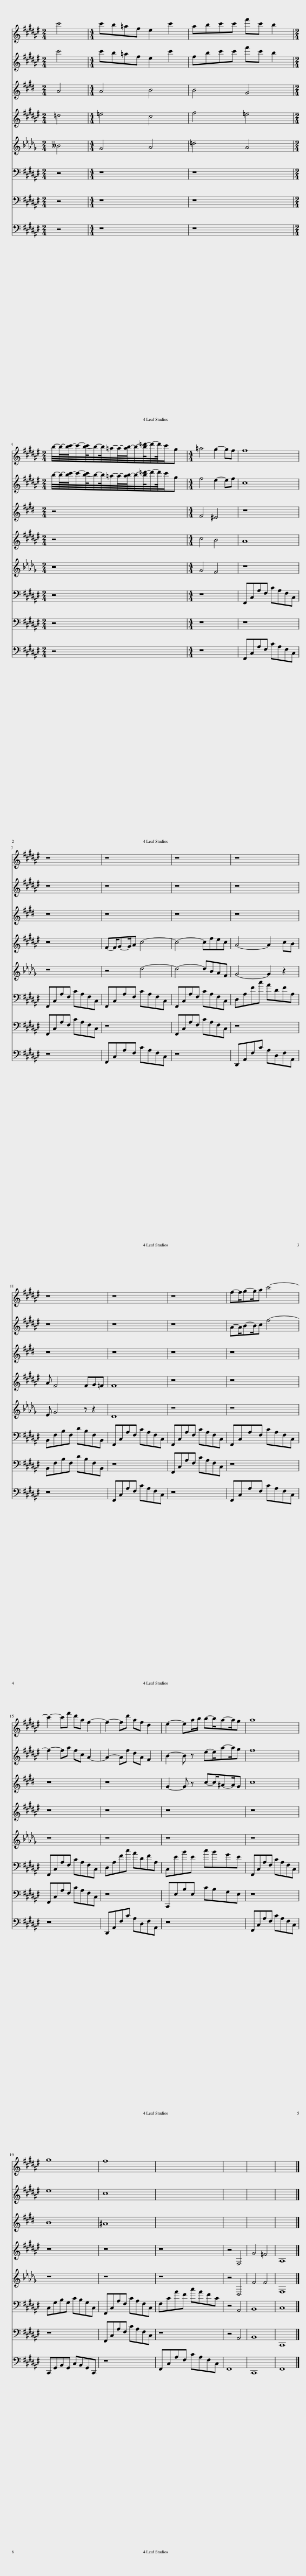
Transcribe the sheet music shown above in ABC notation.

X:1
%%score 1 2 3 4 5 6 7 8
L:1/8
Q:1/4=80
M:2/4
I:linebreak $
K:F#
V:1 treble
V:2 treble
V:3 treble
V:4 treble
V:5 treble
V:6 bass
V:7 bass
V:8 bass
V:1
 c'4 |[M:4/4] c'b=af e2 c'2 | abc'c' f'c' b2 |$[M:2/4] b/4-b/8-[bc'-]/8c'/4-[b-c']/8b/4-b/8=a/4-a/8-[ab-]/8b/4-[b=d'-]/8d'/4-d'/8c'/g |[M:4/4] =a4 g2- gf | %5
 f8 |$ z8 | z8 | z8 | z8 |$ %10
 z8 | z8 | z8 | f-f/g-g/a c'4- |$ c'2- c'f' d'a f2- | %15
 f2- fd' af d2 | e2- ea/b/ b-b/a-a/g | a8 |$ g8 | f8 | %20
 x8 | x8 | x8 | x8 |] %24
V:2
 c'4 |[M:4/4] c'b=af e2 c'2 | fbc'c' f'c' b2 |$[M:2/4] b/4-b/8-[bc'-]/8c'/4-[b-c']/8b/4-b/8=a/4-a/8-[ab-]/8b/4-[b=d'-]/8d'/4-d'/8c'/g |[M:4/4] f4 e2- ef | %5
 c8 |$ z8 | z8 | z8 | z8 |$ %10
 z8 | z8 | z8 | A-A/B-B/c f4- |$ f2- fa fc A2- | %15
 A2- Af dA F2 | B2- B z e-e/a-a/g | f8 |$ e8 | c8 | %20
 x8 | x8 | x8 | x8 |] %24
V:3
[K:E] A4 |[M:4/4] A4 B4 | B4 G4 |$[M:2/4] z4 |[M:4/4] F4 ^E4 | %5
 z8 |$ z8 | z8 | z8 | z8 |$ %10
 z8 | z8 | z8 | z8 |$ z8 | %15
 z8 | G2- G z c-c/^A-A/G | c8 |$ B8 | ^A8 | %20
 x8 | x8 | x8 | x8 |] %24
V:4
 =d4 |[M:4/4] =e4 c4 | f4 =e4 |$[M:2/4] z4 |[M:4/4] c4 B4 | %5
 A8 |$ z8 | F-F/G-G/A c4- | c4- cfec | A4- A2 cB |$ %10
 A F4 FG=F | F8 | z8 | z8 |$ z8 | %15
 z8 | z8 | z8 |$ z8 | z8 | %20
 z8 | z4 F,4 | G4 =F4 | A,8 |] %24
V:5
[K:Db] __B4 |[M:4/4] G4 A4 | =d4 A4 |$[M:2/4] z4 |[M:4/4] G4 F4 | %5
 z8 |$ z8 | z4 d4- | d4- dBAF | G4- G2 z2 |$ %10
 E G4 z z2 | D8 | z8 | z8 |$ z8 | %15
 z8 | z8 | z8 |$ z8 | z8 | %20
 z8 | z4 D,4 | F4 F4 | F,8 |] %24
V:6
 z4 |[M:4/4] z8 | z8 |$[M:2/4] z4 |[M:4/4] z8 | %5
 F,,C,A,F, CA,F,C, |$ F,,C,A,F, CA,F,C, | F,,C,A,F, CA,F,C, | F,,C,A,F, CA,F,C, | D,A,Fc ADFA, |$ %10
 B,,F,B,F, DB,F,B,, | F,,C,A,F, CA,F,C, | F,,C,A,F, CA,F,C, | F,,C,A,F, CA,F,C, |$ F,,C,A,F, CA,F,C, | %15
 D,A,Fc ADFA, | C,EBE cBGE | F,,C,A,F, CA,F,C, |$ C,G,B,G, CB,G,C, | F,,C,A,F, CA,F,C, | %20
 F,CAF cAFC | z4 A,,4 | B,,8 | C,8 |] %24
V:7
 z4 |[M:4/4] z8 | z8 |$[M:2/4] z4 |[M:4/4] z8 | %5
 z8 |$ F,,C,A,F, CA,F,C, | z8 | F,,C,A,F, CA,F,C, | z8 |$ %10
 B,,F,B,F, DB,F,B,, | z8 | F,,C,A,F, CA,F,C, | z8 |$ F,,C,A,F, CA,F,C, | %15
 z8 | C,,E,B,E, CB,G,E, | z8 |$ z8 | F,,C,A,F, CA,F,C, | %20
 z8 | z4 A,,4 | B,,8 | C,,8 |] %24
V:8
 z4 |[M:4/4] z8 | z8 |$[M:2/4] z4 |[M:4/4] z8 | %5
 F,,C,A,F, CA,F,C, |$ z8 | F,,C,A,F, CA,F,C, | z8 | D,,A,,F,C A,D,F,A,, |$ %10
 z8 | F,,C,A,F, CA,F,C, | z8 | F,,C,A,F, CA,F,C, |$ z8 | %15
 D,,A,,F,C A,D,F,A,, | z8 | F,,C,A,F, CA,F,C, |$ C,,G,,B,,G,, C,B,,G,,C,, | z8 | %20
 F,,C,A,F, CA,F,C, | F,,8 | C,,8 | F,,8 |] %24
